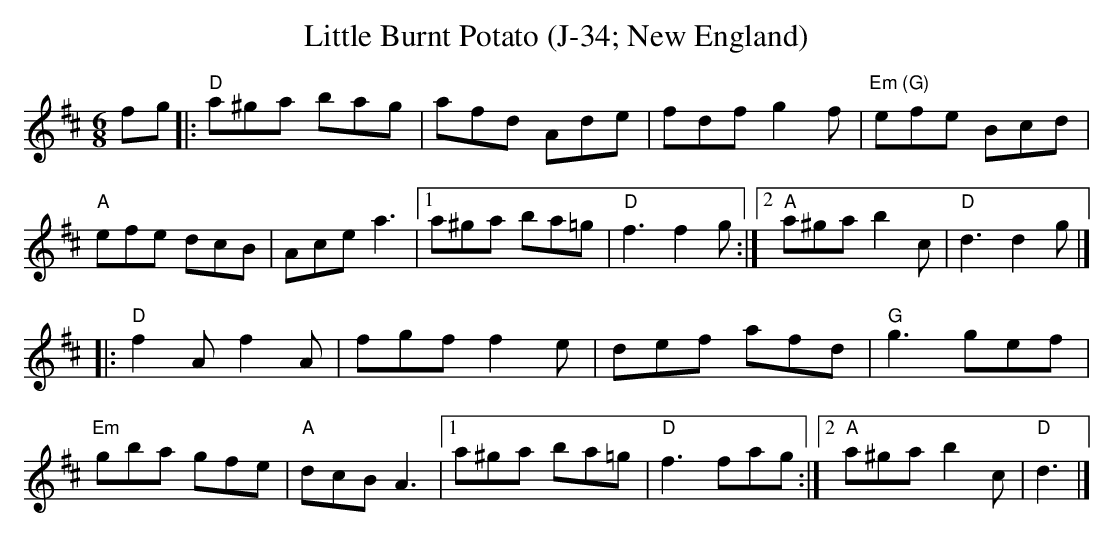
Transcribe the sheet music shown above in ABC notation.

X:1
T: Little Burnt Potato (J-34; New England)
M: 6/8
K: D
fg|: "D"a^ga bag| afd Ade| fdf g2f| "Em (G)"efe Bcd|
     "A"efe dcB| Ace a3|1 a^ga ba=g| "D"f3 f2g:|2 "A"a^ga b2c| "D"d3 d2g|]
|:\
"D"f2A f2A| fgf f2e| def afd| "G"g3 gef|
"Em"gba gfe| "A"dcB A3|1 a^ga ba=g| "D"f3 fag:|2 "A"a^ga b2c| "D"d3|]
